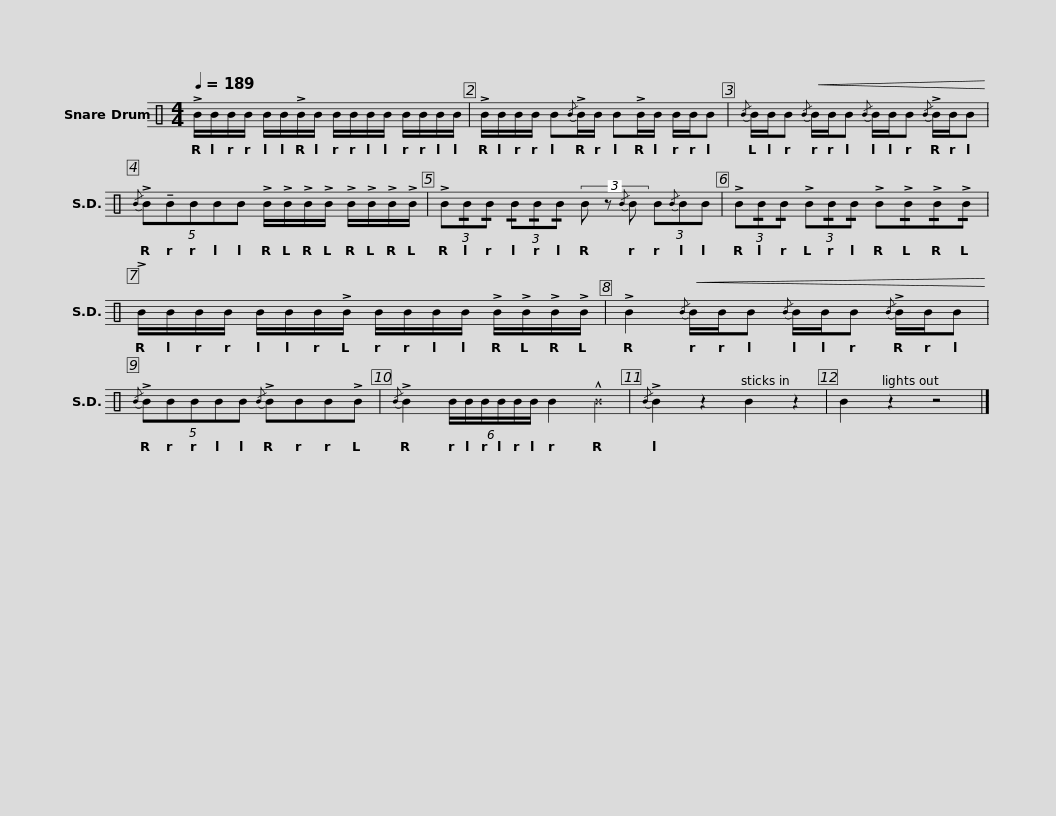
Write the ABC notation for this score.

X:1
L:1/8
Q:1/4=189
M:4/4
I:linebreak $
K:C
V:1 perc
K:none
V:1
 !>!B/B/B/B/ B/B/!>!B/B/ B/B/B/B/ B/B/B/B/ | !>!B/B/B/B/ B{/B}!>!B/B/ B!>!B/B/ B/B/B |{/B} B/B/B!<(!{/B} B/B/B{/B} B/B/B{/B} !>!B/B/B!<)! |${/B} (5:4:5!>!B!tenuto!BBBB !>!B/!>!B/!>!B/!>!B/ !>!B/!>!B/!>!B/!>!B/ | (3!>!B!/!B!/!B (3!/!B!/!B!/!B (3B z{/B} B (3B{/B}BB | %5
 (3!>!B!/!B!/!B (3!>!B!/!B!/!B !>!B!/!!>!B!/!!>!B!/!!>!B |$ !>!B/B/B/B/ B/B/B/!>!B/ B/B/B/B/ !>!B/!>!B/!>!B/!>!B/ | !>!B2!<(!{/B} B/B/B{/B} B/B/B{/B} !>!B/B/B!<)! |{/B} (5:4:5!>!BBBBB{/B} !>!BBB!>!B |{/B} !>!B2 (6:4:6B/B/B/B/B/B/ B2 !^!^B2 |$ %10
{/B} !>!B2 z2 B2 z2 | B2 z2 z4 |] %12
